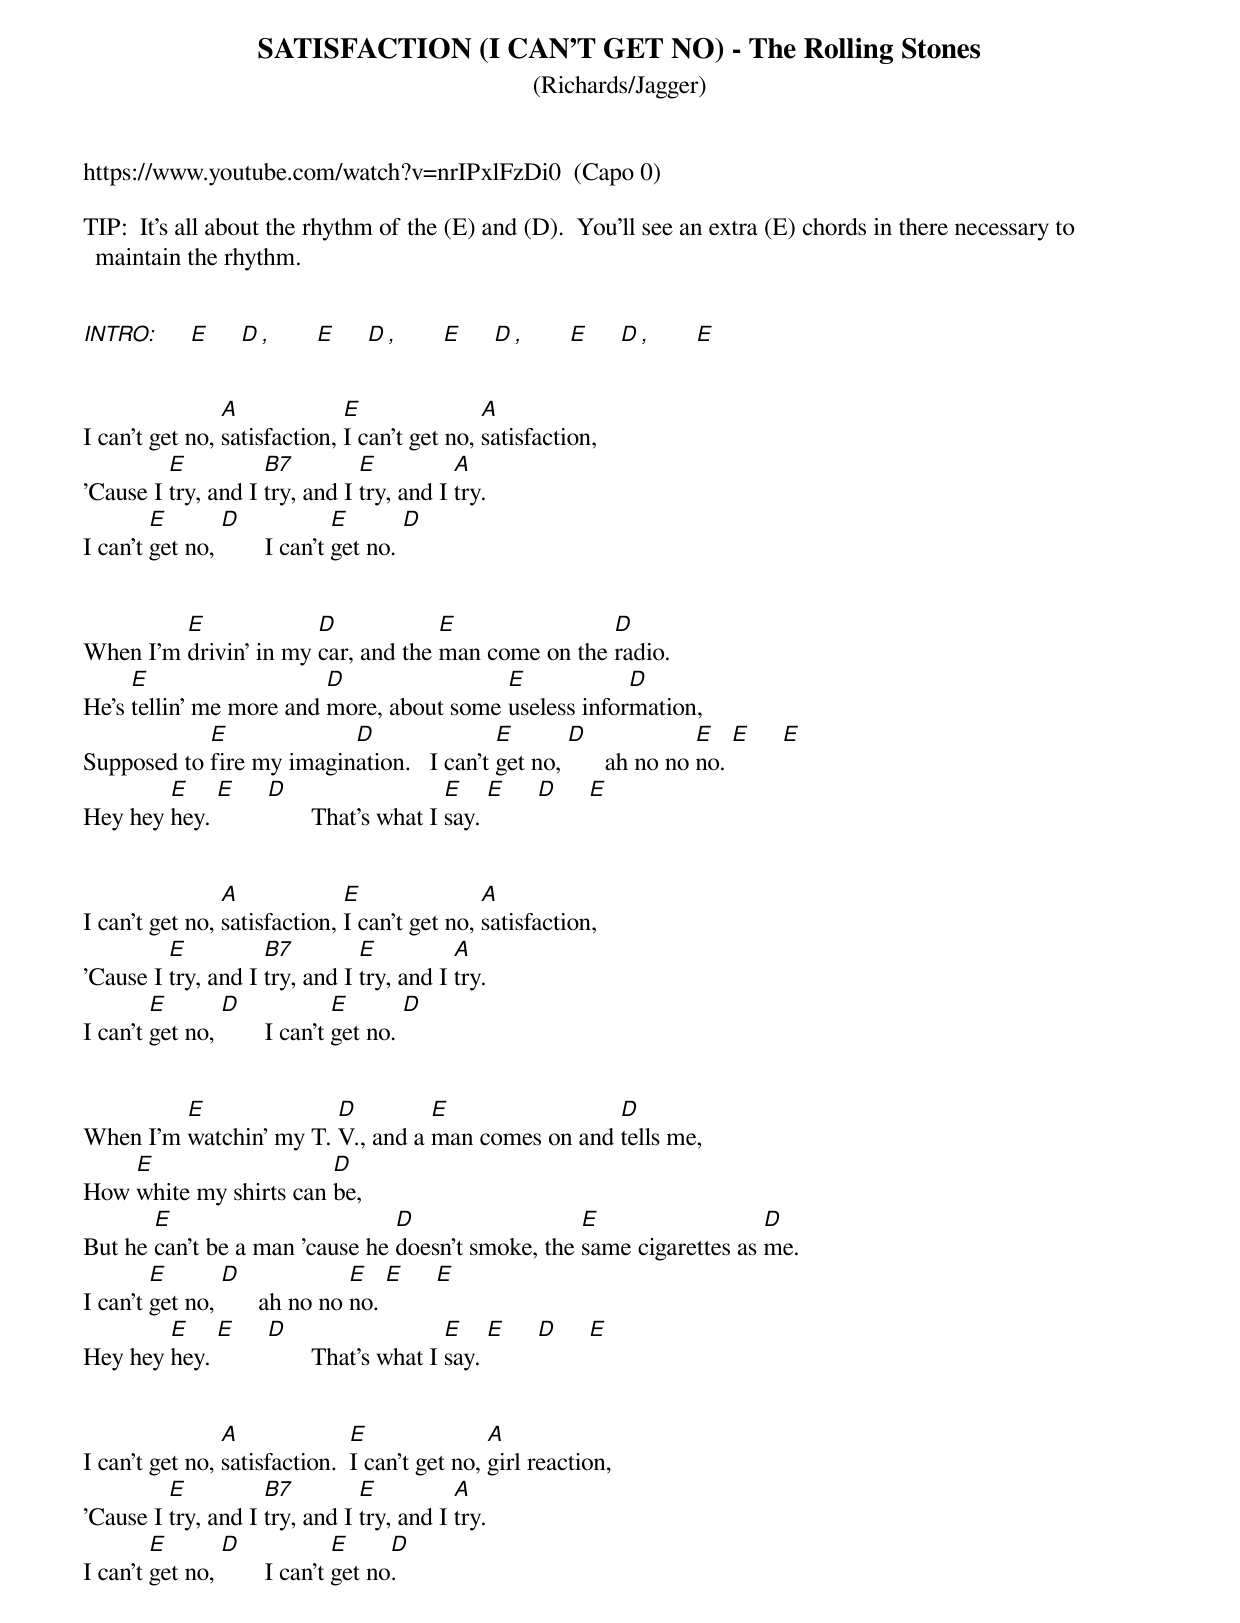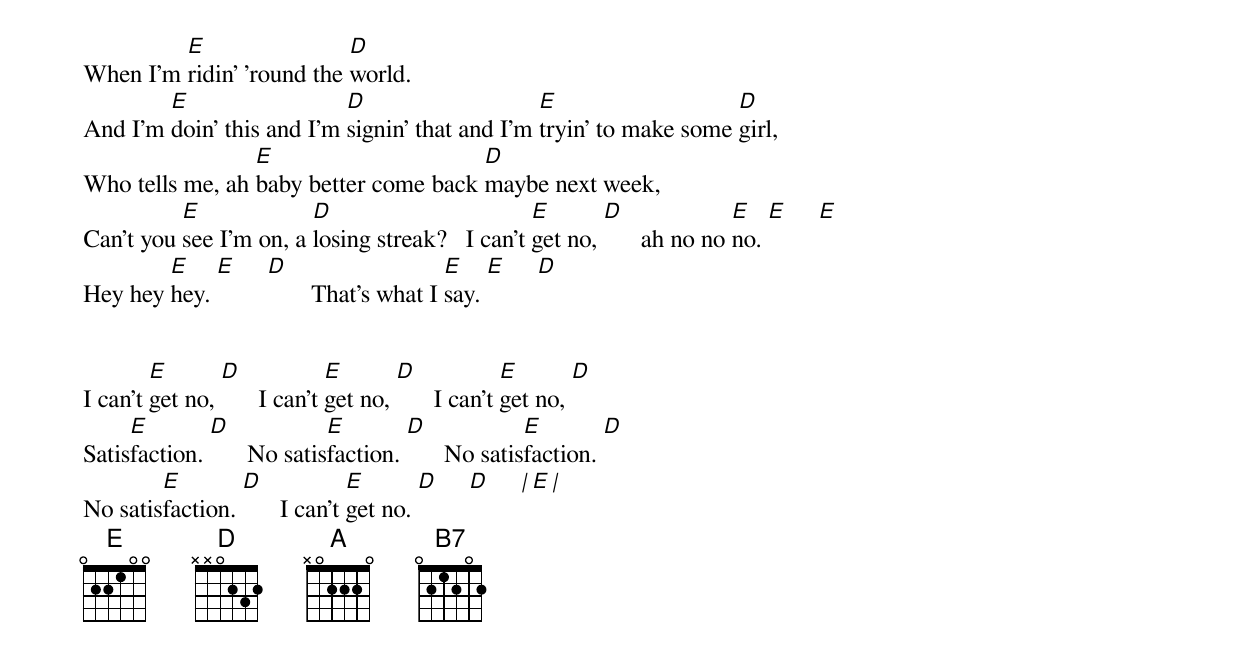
{define: B7 base-fret 1 frets 0 2 1 2 0 2}
{t: SATISFACTION (I CAN'T GET NO) - The Rolling Stones  }
{st: (Richards/Jagger) }
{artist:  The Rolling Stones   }
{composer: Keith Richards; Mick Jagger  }


https://www.youtube.com/watch?v=nrIPxlFzDi0  (Capo 0)

TIP:  It's all about the rhythm of the (E) and (D).  You'll see an extra (E) chords in there necessary to maintain the rhythm.


[INTRO:]     [E]     [D][,]       [E]     [D][,]       [E]     [D][,]       [E]     [D][,]       [E]


I can't get no, [A]satisfaction, [E]I can't get no, [A]satisfaction,
'Cause I [E]try, and I [B7]try, and I [E]try, and I [A]try.
I can't [E]get no, [D]       I can't [E]get no. [D]


When I'm [E]drivin' in my [D]car, and the [E]man come on the [D]radio.
He's [E]tellin' me more and [D]more, about some [E]useless infor[D]mation,
Supposed to [E]fire my imagin[D]ation.   I can't [E]get no, [D]      ah no no [E]no. [E]     [E]
Hey hey [E]hey. [E]     [D]       That's what I [E]say. [E]     [D]     [E]


I can't get no, [A]satisfaction, [E]I can't get no, [A]satisfaction,
'Cause I [E]try, and I [B7]try, and I [E]try, and I [A]try.
I can't [E]get no, [D]       I can't [E]get no. [D]


When I'm [E]watchin' my T. [D]V., and a [E]man comes on and [D]tells me,
How [E]white my shirts can [D]be,
But he [E]can't be a man 'cause he [D]doesn't smoke, the [E]same cigarettes as [D]me.
I can't [E]get no, [D]      ah no no [E]no. [E]     [E]
Hey hey [E]hey. [E]     [D]       That's what I [E]say. [E]     [D]     [E]


I can't get no, [A]satisfaction.  [E]I can't get no, [A]girl reaction,
'Cause I [E]try, and I [B7]try, and I [E]try, and I [A]try.
I can't [E]get no, [D]       I can't [E]get no[D].


When I'm [E]ridin' 'round the [D]world.
And I'm [E]doin' this and I'm [D]signin' that and I'm [E]tryin' to make some [D]girl,
Who tells me, ah [E]baby better come back [D]maybe next week,
Can't you [E]see I'm on, a [D]losing streak?   I can't [E]get no, [D]      ah no no [E]no. [E]     [E]
Hey hey [E]hey. [E]     [D]       That's what I [E]say. [E]     [D]


I can't [E]get no, [D]      I can't [E]get no, [D]      I can't [E]get no, [D]
Satis[E]faction. [D]      No satis[E]faction. [D]      No satis[E]faction. [D]
No satis[E]faction. [D]      I can't [E]get no. [D]     [D]     [|][E][|]
